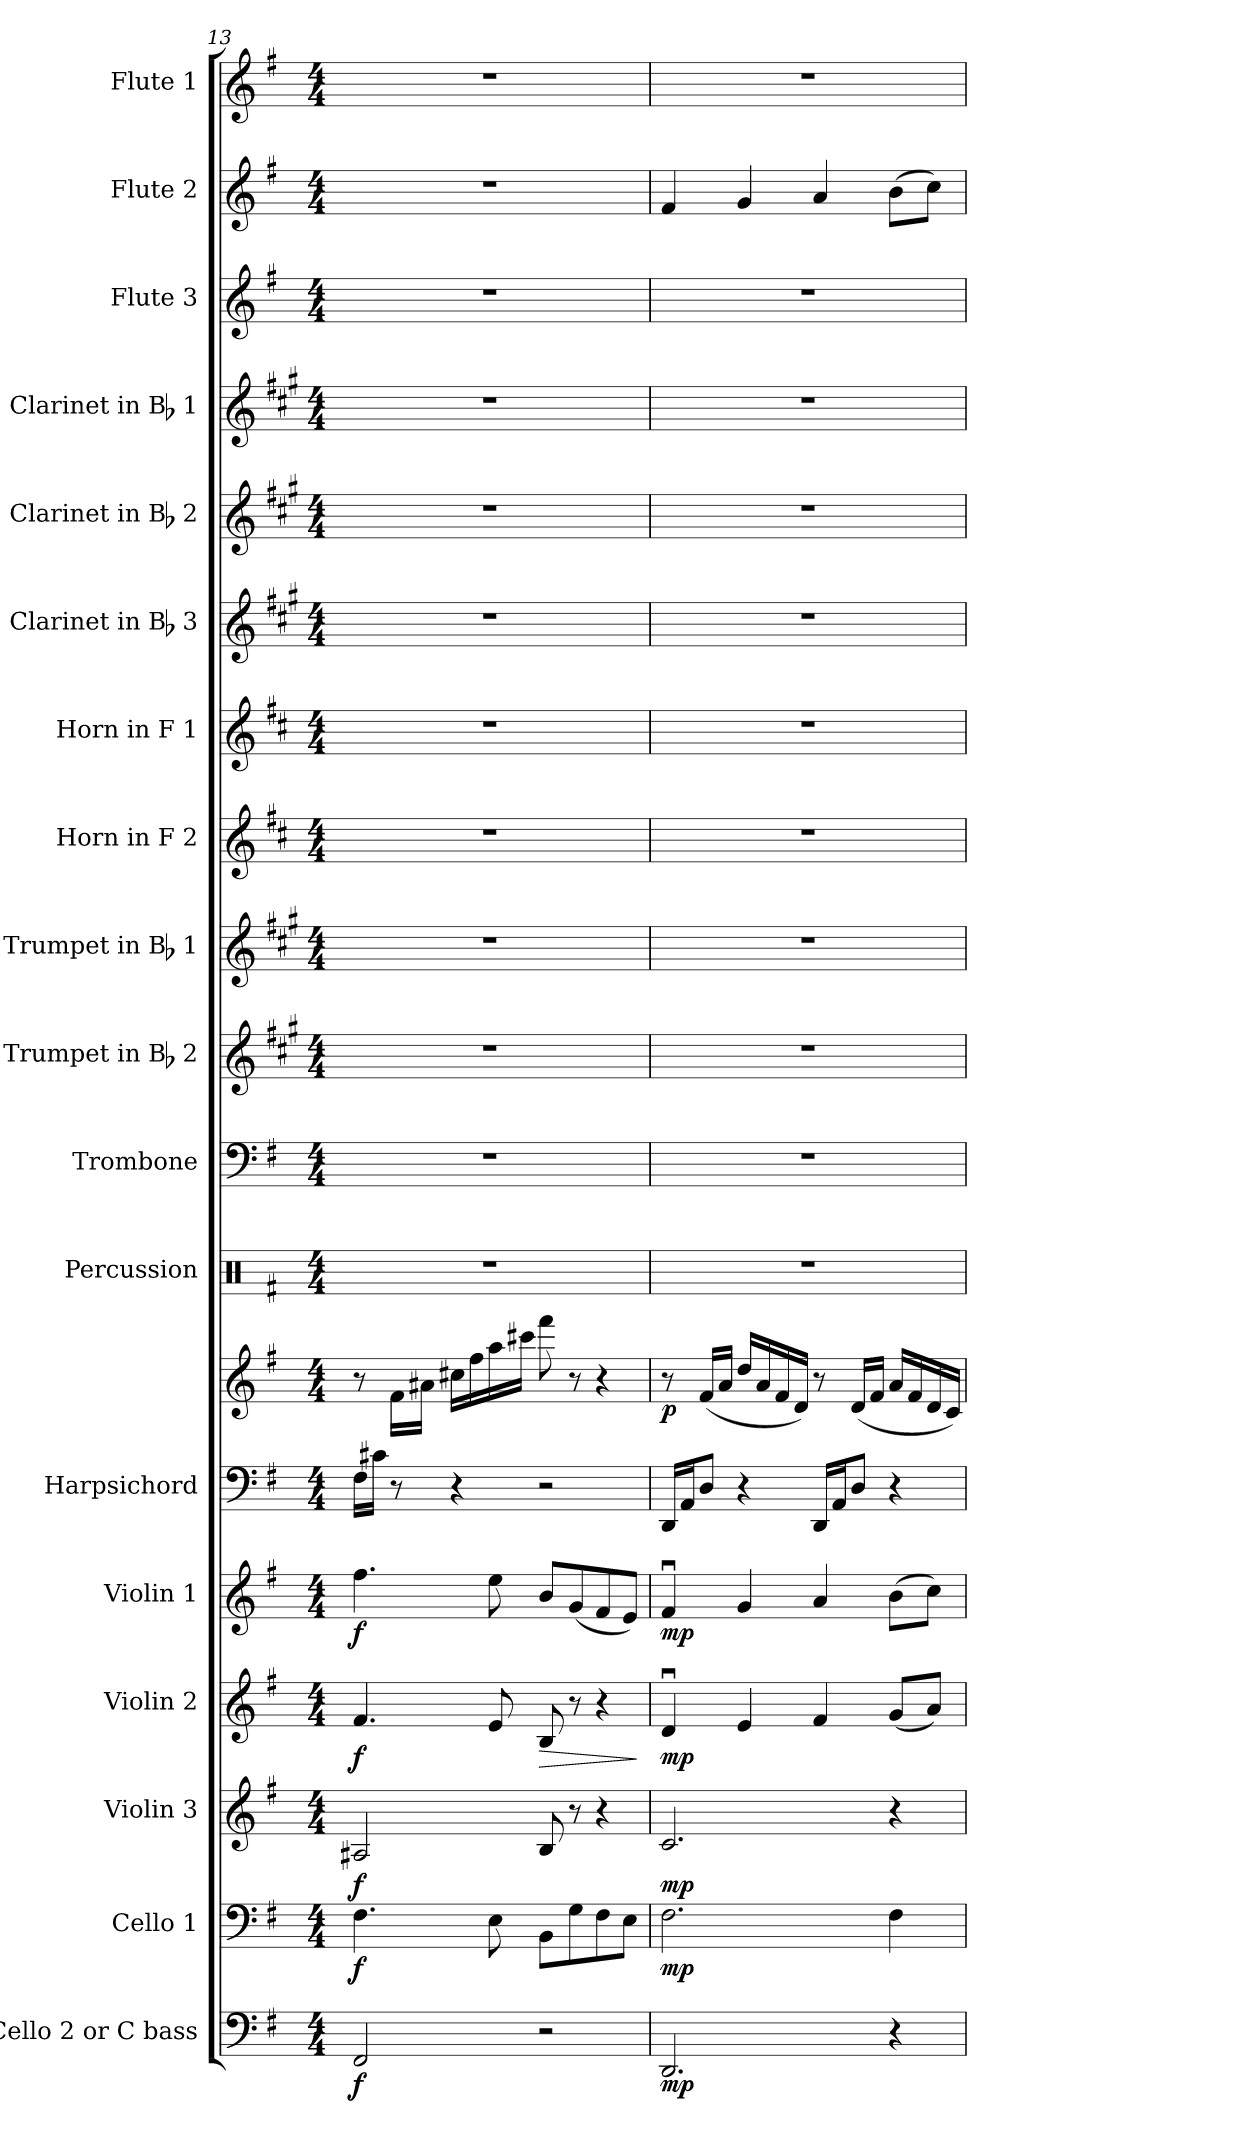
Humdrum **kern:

**kern	**dynam	**kern	**dynam	**kern	**dynam	**kern	**dynam	**kern	**dynam	**kern	**kern	**dynam	**kern	**kern	**kern	**kern	**kern	**kern	**kern	**kern	**kern	**kern	**kern	**kern
*part18	*part18	*part17	*part17	*part16	*part16	*part15	*part15	*part14	*part14	*part13	*part13	*part13	*part12	*part11	*part10	*part9	*part8	*part7	*part6	*part5	*part4	*part3	*part2	*part1
*staff19	*staff19	*staff18	*staff18	*staff17	*staff17	*staff16	*staff16	*staff15	*staff15	*staff14	*staff13	*staff13/14	*staff12	*staff11	*staff10	*staff9	*staff8	*staff7	*staff6	*staff5	*staff4	*staff3	*staff2	*staff1
*I"Cello 2 or C bass	*	*I"Cello 1	*	*I"Violin 3	*	*I"Violin 2	*	*I"Violin 1	*	*I"Harpsichord	*	*	*I"Percussion	*I"Trombone	*I"Trumpet in Bb 2	*I"Trumpet in Bb 1	*I"Horn in F 2	*I"Horn in F 1	*I"Clarinet in Bb 3	*I"Clarinet in Bb 2	*I"Clarinet in Bb 1	*I"Flute 3	*I"Flute 2	*I"Flute 1
*	*	*	*	*I'Vln. 3	*	*I'Vln. 2	*	*I'Vln. 1	*	*I'Hpschd.	*	*	*I'Perc.	*I'Tbn.	*	*	*I'Hn. 2	*I'Hn. 1	*	*	*	*I'Fl. 3	*I'Fl. 2	*I'Fl. 1
*clefF4	*	*clefF4	*	*clefG2	*	*clefG2	*	*clefG2	*	*clefF4	*clefG2	*	*clefX	*clefF4	*clefG2	*clefG2	*clefG2	*clefG2	*clefG2	*clefG2	*clefG2	*clefG2	*clefG2	*clefG2
*	*	*	*	*	*	*	*	*	*	*	*	*	*	*	*ITrd1c2	*ITrd1c2	*ITrd4c7	*ITrd4c7	*ITrd1c2	*ITrd1c2	*ITrd1c2	*	*	*
*k[f#]	*	*k[f#]	*	*k[f#]	*	*k[f#]	*	*k[f#]	*	*k[f#]	*k[f#]	*	*k[f#]	*k[f#]	*k[f#]	*k[f#]	*k[f#]	*k[f#]	*k[f#]	*k[f#]	*k[f#]	*k[f#]	*k[f#]	*k[f#]
*e:	*	*e:	*	*e:	*	*e:	*	*e:	*	*e:	*e:	*	*e:	*e:	*e:	*e:	*e:	*e:	*e:	*e:	*e:	*e:	*e:	*e:
*M4/4	*	*M4/4	*	*M4/4	*	*M4/4	*	*M4/4	*	*M4/4	*M4/4	*	*M4/4	*M4/4	*M4/4	*M4/4	*M4/4	*M4/4	*M4/4	*M4/4	*M4/4	*M4/4	*M4/4	*M4/4
=13	=13	=13	=13	=13	=13	=13	=13	=13	=13	=13	=13	=13	=13	=13	=13	=13	=13	=13	=13	=13	=13	=13	=13	=13
!	!LO:DY:b	!	!LO:DY:b	!	!LO:DY:b	!	!LO:DY:b	!	!LO:DY:b	!	!	!	!	!	!	!	!	!	!	!	!	!	!	!
2FF#/	f	4.F#\	f	2A#X/	f	4.f#/	f	4.ff#\	f	16F#\LL	8r	.	1r	1r	1r	1r	1r	1r	1r	1r	1r	1r	1r	1r
.	.	.	.	.	.	.	.	.	.	16c#X\JJ	.	.	.	.	.	.	.	.	.	.	.	.	.	.
.	.	.	.	.	.	.	.	.	.	8r	16f#\LL	.	.	.	.	.	.	.	.	.	.	.	.	.
.	.	.	.	.	.	.	.	.	.	.	16a#X\JJ	.	.	.	.	.	.	.	.	.	.	.	.	.
.	.	.	.	.	.	.	.	.	.	4r	16cc#X\LL	.	.	.	.	.	.	.	.	.	.	.	.	.
.	.	.	.	.	.	.	.	.	.	.	16ff#\	.	.	.	.	.	.	.	.	.	.	.	.	.
.	.	8E\	.	.	.	8e/	.	8ee\	.	.	16aa\	.	.	.	.	.	.	.	.	.	.	.	.	.
.	.	.	.	.	.	.	.	.	.	.	16ccc#X\JJ	.	.	.	.	.	.	.	.	.	.	.	.	.
!	!	!	!	!	!	!	!LO:HP:b	!	!	!	!	!	!	!	!	!	!	!	!	!	!	!	!	!
2r	.	8BB\L	.	8B/	.	8B/	>	8b/L	.	2r	8fff#\	.	.	.	.	.	.	.	.	.	.	.	.	.
.	.	8G\	.	8r	.	8r	.	(8g/	.	.	8r	.	.	.	.	.	.	.	.	.	.	.	.	.
.	.	8F#\	.	4r	.	4r	.	8f#/	.	.	4r	.	.	.	.	.	.	.	.	.	.	.	.	.
.	.	8E\J	.	.	.	.	.	8e/J)	.	.	.	.	.	.	.	.	.	.	.	.	.	.	.	.
.	.	.	.	.	.	.	]	.	.	.	.	.	.	.	.	.	.	.	.	.	.	.	.	.
=14	=14	=14	=14	=14	=14	=14	=14	=14	=14	=14	=14	=14	=14	=14	=14	=14	=14	=14	=14	=14	=14	=14	=14	=14
!	!LO:DY:b	!	!LO:DY:b	!	!LO:DY:b	!	!LO:DY:b	!	!LO:DY:b	!	!	!LO:DY:b	!	!	!	!	!	!	!	!	!	!	!	!
2.DD/	mp	2.F#\	mp	2.c/	mp	4du/	mp	4f#u/	mp	16DD/LL	8r	p	1r	1r	1r	1r	1r	1r	1r	1r	1r	1r	4f#/	1r
.	.	.	.	.	.	.	.	.	.	16AA/J	.	.	.	.	.	.	.	.	.	.	.	.	.	.
.	.	.	.	.	.	.	.	.	.	8D/J	(16f#/LL	.	.	.	.	.	.	.	.	.	.	.	.	.
.	.	.	.	.	.	.	.	.	.	.	16a/JJ	.	.	.	.	.	.	.	.	.	.	.	.	.
.	.	.	.	.	.	4e/	.	4g/	.	4r	16dd/LL	.	.	.	.	.	.	.	.	.	.	.	4g/	.
.	.	.	.	.	.	.	.	.	.	.	16a/	.	.	.	.	.	.	.	.	.	.	.	.	.
.	.	.	.	.	.	.	.	.	.	.	16f#/	.	.	.	.	.	.	.	.	.	.	.	.	.
.	.	.	.	.	.	.	.	.	.	.	16d/JJ)	.	.	.	.	.	.	.	.	.	.	.	.	.
.	.	.	.	.	.	4f#/	.	4a/	.	16DD/LL	8r	.	.	.	.	.	.	.	.	.	.	.	4a/	.
.	.	.	.	.	.	.	.	.	.	16AA/J	.	.	.	.	.	.	.	.	.	.	.	.	.	.
.	.	.	.	.	.	.	.	.	.	8D/J	(16d/LL	.	.	.	.	.	.	.	.	.	.	.	.	.
.	.	.	.	.	.	.	.	.	.	.	16f#/JJ	.	.	.	.	.	.	.	.	.	.	.	.	.
4r	.	4F#\	.	4r	.	(8g/L	.	(>8b\L	.	4r	16a/LL	.	.	.	.	.	.	.	.	.	.	.	(>8b\L	.
.	.	.	.	.	.	.	.	.	.	.	16f#/	.	.	.	.	.	.	.	.	.	.	.	.	.
.	.	.	.	.	.	8a/J)	.	8cc\J)	.	.	16d/	.	.	.	.	.	.	.	.	.	.	.	8cc\J)	.
.	.	.	.	.	.	.	.	.	.	.	16c/JJ)	.	.	.	.	.	.	.	.	.	.	.	.	.
=	=	=	=	=	=	=	=	=	=	=	=	=	=	=	=	=	=	=	=	=	=	=	=	=
*-	*-	*-	*-	*-	*-	*-	*-	*-	*-	*-	*-	*-	*-	*-	*-	*-	*-	*-	*-	*-	*-	*-	*-	*-
